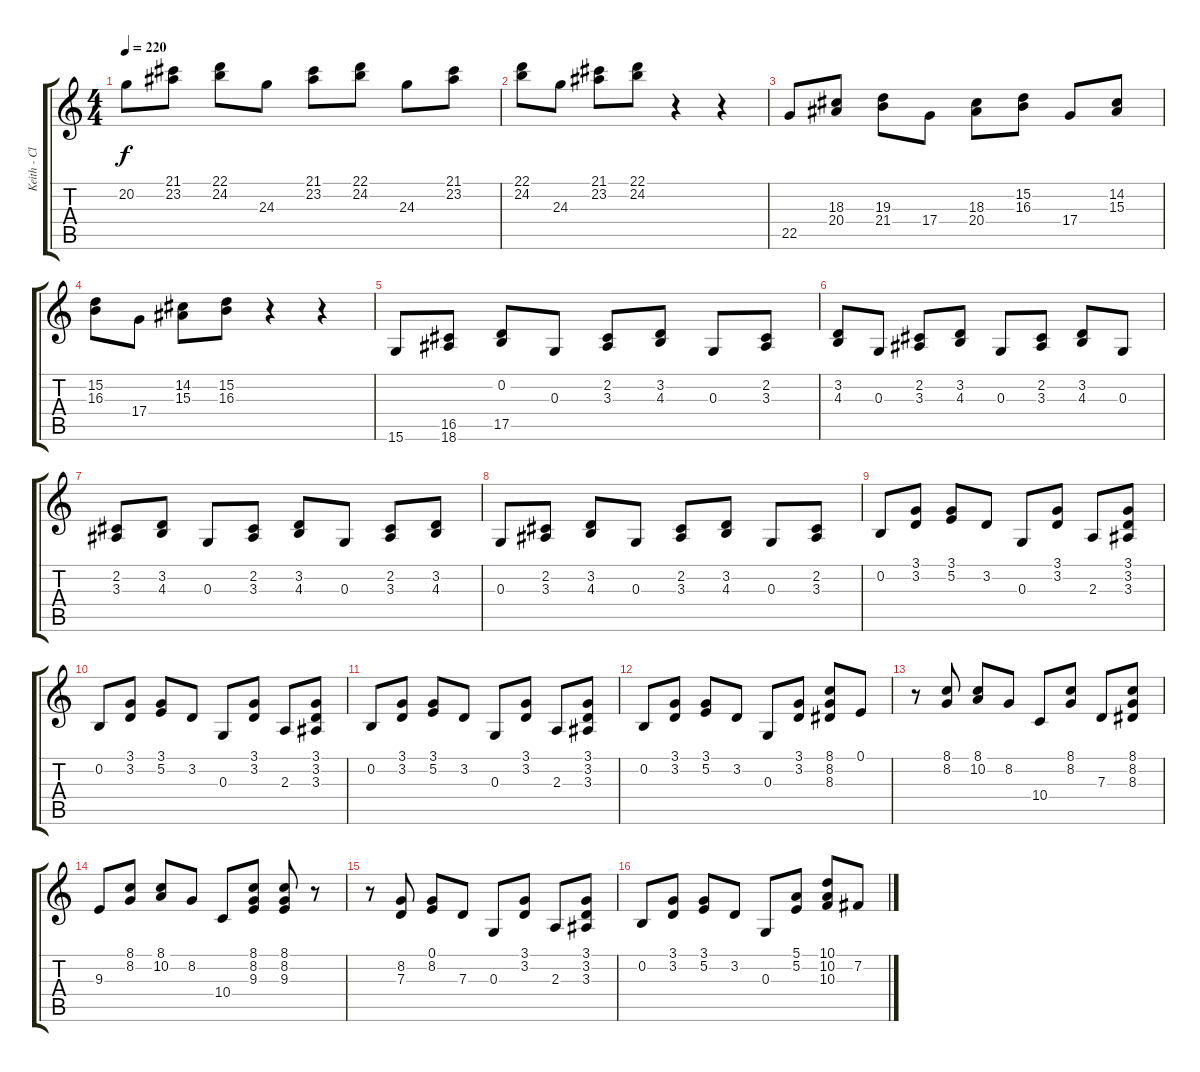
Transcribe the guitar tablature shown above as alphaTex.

\track ("Keith - Clavinet RH" "Keith - Cl") {instrument clavinet}
\staff {score tabs}
\tuning (E4 B3 G3 D3 A2 E2) {hide}
\ts (4 4)
\tempo 220
\clef g2
\ks c
20.2.8{dy f} (21.1 23.2).8 (22.1 24.2).8 24.3.8 (21.1 23.2).8 (22.1 24.2).8 24.3.8 (21.1 23.2).8 |
(22.1 24.2).8 24.3.8 (21.1 23.2).8 (22.1 24.2).8 r.4 r.4 |
22.5.8 (18.3 20.4).8 (19.3 21.4).8 17.4.8 (18.3 20.4).8 (15.2 16.3).8 17.4.8 (14.2 15.3).8 |
(15.2 16.3).8 17.4.8 (14.2 15.3).8 (15.2 16.3).8 r.4 r.4 |
15.6.8 (16.5 18.6).8 (0.2 17.5).8 0.3.8 (2.2 3.3).8 (3.2 4.3).8 0.3.8 (2.2 3.3).8 |
(3.2 4.3).8 0.3.8 (2.2 3.3).8 (3.2 4.3).8 0.3.8 (2.2 3.3).8 (3.2 4.3).8 0.3.8 |
(2.2 3.3).8 (3.2 4.3).8 0.3.8 (2.2 3.3).8 (3.2 4.3).8 0.3.8 (2.2 3.3).8 (3.2 4.3).8 |
0.3.8 (2.2 3.3).8 (3.2 4.3).8 0.3.8 (2.2 3.3).8 (3.2 4.3).8 0.3.8 (2.2 3.3).8 |
0.2.8 (3.1 3.2).8 (3.1 5.2).8 3.2.8 0.3.8 (3.1 3.2).8 2.3.8 (3.1 3.2 3.3).8 |
0.2.8 (3.1 3.2).8 (3.1 5.2).8 3.2.8 0.3.8 (3.1 3.2).8 2.3.8 (3.1 3.2 3.3).8 |
0.2.8 (3.1 3.2).8 (3.1 5.2).8 3.2.8 0.3.8 (3.1 3.2).8 2.3.8 (3.1 3.2 3.3).8 |
0.2.8 (3.1 3.2).8 (3.1 5.2).8 3.2.8 0.3.8 (3.1 3.2).8 (8.1 8.2 8.3).8 0.1.8 |
r.8 (8.1 8.2).8 (8.1 10.2).8 8.2.8 10.4.8 (8.1 8.2).8 7.3.8 (8.1 8.2 8.3).8 |
9.3.8 (8.1 8.2).8 (8.1 10.2).8 8.2.8 10.4.8 (8.1 8.2 9.3).8 (8.1 8.2 9.3).8 r.8 |
r.8 (8.2 7.3).8 (0.1 8.2).8 7.3.8 0.3.8 (3.1 3.2).8 2.3.8 (3.1 3.2 3.3).8 |
0.2.8 (3.1 3.2).8 (3.1 5.2).8 3.2.8 0.3.8 (5.1 5.2).8 (10.1 10.2 10.3).8 7.2.8
